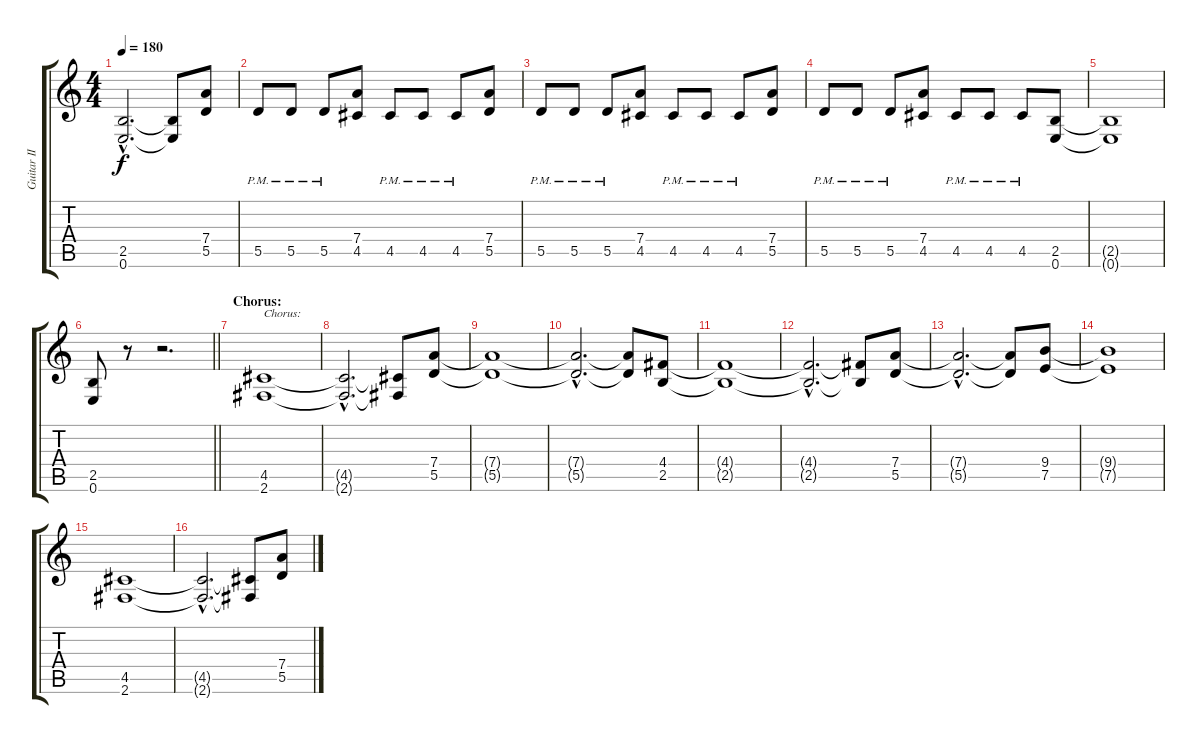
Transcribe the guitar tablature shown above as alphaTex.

\track ("Guitar II" "Guitar II") {instrument distortionguitar}
\staff {score tabs}
\tuning (E4 B3 G3 D3 A2 E2) {hide}
\ts (4 4)
\tempo 180
\clef g2
\ks c
(2.5{hac t} 0.6{hac t}).2{d dy f} (2.5{t} 0.6{t}).8 (7.4 5.5).8 |
5.5{pm}.8 5.5{pm}.8 5.5{pm}.8 (7.4 4.5).8 4.5{pm}.8 4.5{pm}.8 4.5{pm}.8 (7.4 5.5).8 |
5.5{pm}.8 5.5{pm}.8 5.5{pm}.8 (7.4 4.5).8 4.5{pm}.8 4.5{pm}.8 4.5{pm}.8 (7.4 5.5).8 |
5.5{pm}.8 5.5{pm}.8 5.5{pm}.8 (7.4 4.5).8 4.5{pm}.8 4.5{pm}.8 4.5{pm}.8 (2.5 0.6).8 |
(2.5{t} 0.6{t}).1 |
\barLineRight lightlight
(2.5 0.6).8 r.8 r.2{d} |
\section ("" "Chorus:")
(4.5 2.6).1{txt "Chorus:"} |
(4.5{hac t} 2.6{hac t}).2{d} (4.5{t} 2.6{t}).8 (7.4 5.5).8 |
(7.4{t} 5.5{t}).1 |
(7.4{hac t} 5.5{hac t}).2{d} (7.4{t} 5.5{t}).8 (4.4 2.5).8 |
(4.4{t} 2.5{t}).1 |
(4.4{hac t} 2.5{hac t}).2{d} (4.4{t} 2.5{t}).8 (7.4 5.5).8 |
(7.4{hac t} 5.5{hac t}).2{d} (7.4{t} 5.5{t}).8 (9.4 7.5).8 |
(9.4{t} 7.5{t}).1 |
(4.5 2.6).1 |
(4.5{hac t} 2.6{hac t}).2{d} (4.5{t} 2.6{t}).8 (7.4 5.5).8
